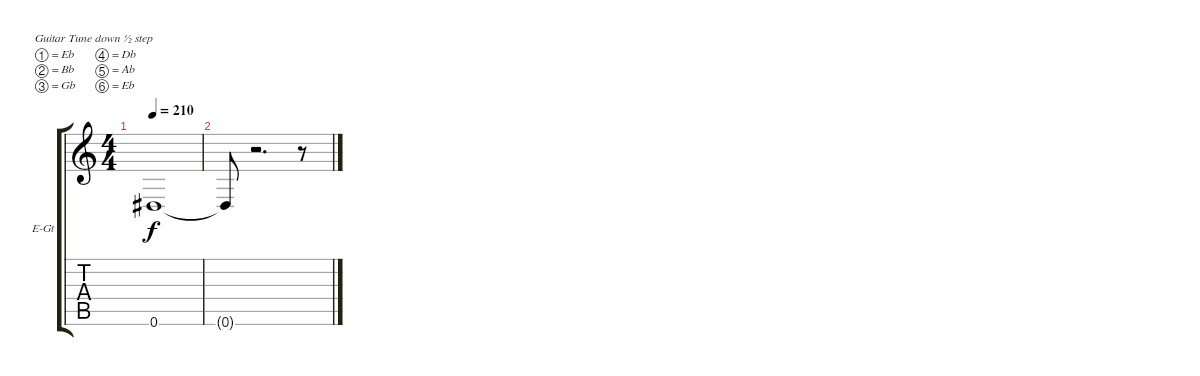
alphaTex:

\bracketExtendMode groupsimilarinstruments
\firstSystemTrackNameOrientation horizontal
\otherSystemsTrackNameOrientation horizontal
\track ("Malmsteen Líder 2" "E-Gt") {instrument distortionguitar}
\staff {score tabs}
\tuning (Eb4 Bb3 Gb3 Db3 Ab2 Eb2)
\ts (4 4)
\tempo 210
\clef g2
\ks c
0.6{t}.1{dy f} |
0.6{t}.8 r.2{d} r.8
